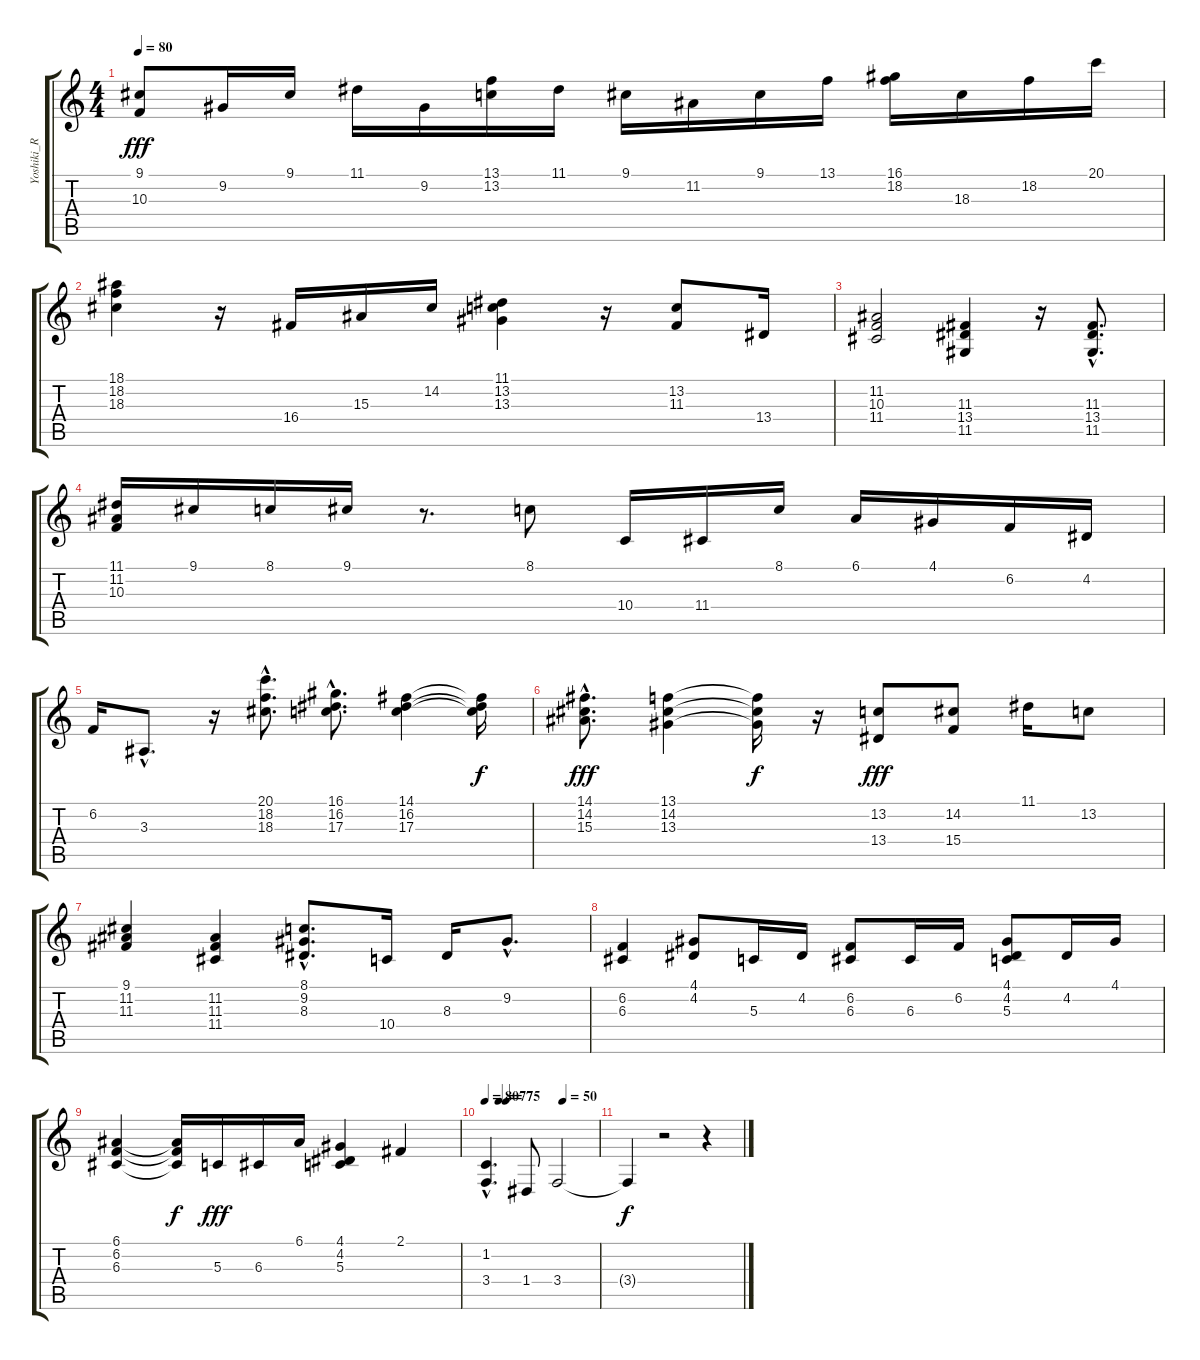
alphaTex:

\track ("Yoshiki_R" "Yoshiki_R") {instrument acousticgrandpiano}
\staff {score tabs}
\tuning (E4 B3 G3 D3 A2 E2) {hide}
\ts (4 4)
\tempo 80
\clef g2
\ks c
(9.1 10.3).8{dy fff} 9.2.16 9.1.16 11.1.16 9.2.16 (13.1 13.2).16 11.1.16 9.1.16 11.2.16 9.1.16 13.1.16 (16.1 18.2).16 18.3.16 18.2.16 20.1.16 |
(18.1 18.2 18.3).4 r.16 16.4.16 15.3.16 14.2.16 (11.1 13.2 13.3).4 r.16 (13.2 11.3).8 13.4.16 |
(11.2 10.3 11.4).2 (11.3 13.4 11.5).4 r.16 (11.3{hac} 13.4{hac} 11.5{hac}).8{d} |
(11.1 11.2 10.3).16 9.1.16 8.1.16 9.1.16 r.8{d} 8.1.8 10.4.16 11.4.16 8.1.16 6.1.16 4.1.16 6.2.16 4.2.16 |
6.2.16 3.3{hac}.8{d} r.16 (20.1{hac} 18.2{hac} 18.3{hac}).8{d} (16.1{hac} 16.2{hac} 17.3{hac}).8{d} (14.1 16.2 17.3).4 (14.1{t} 16.2{t} 17.3{t}).16{dy f} |
(14.1{hac} 14.2{hac} 15.3{hac}).8{d dy fff} (13.1 14.2 13.3).4 (13.1{t} 14.2{t} 13.3{t}).16{dy f} r.16 (13.2 13.4).8{dy fff} (14.2 15.4).8 11.1.16 13.2.8 |
(9.1 11.2 11.3).4 (11.2 11.3 11.4).4 (8.1{hac} 9.2{hac} 8.3{hac}).8{d} 10.4.16 8.3.16 9.2{hac}.8{d} |
(6.2 6.3).4 (4.1 4.2).8 5.3.16 4.2.16 (6.2 6.3).8 6.3.16 6.2.16 (4.1 4.2 5.3).8 4.2.16 4.1.16 |
(6.1 6.2 6.3).4 (6.1{t} 6.2{t} 6.3{t}).16{dy f} 5.3.16{dy fff} 6.3.16 6.1.16 (4.1 4.2 5.3).4 2.1.4 |
\tempo 80
\tempo (77 0.125)
\tempo (75 0.1875)
\tempo (50 0.6875)
(1.2{hac} 3.4{hac}).4{d} 1.4.8 3.4.2 |
3.4{t}.4{dy f} r.2 r.4
